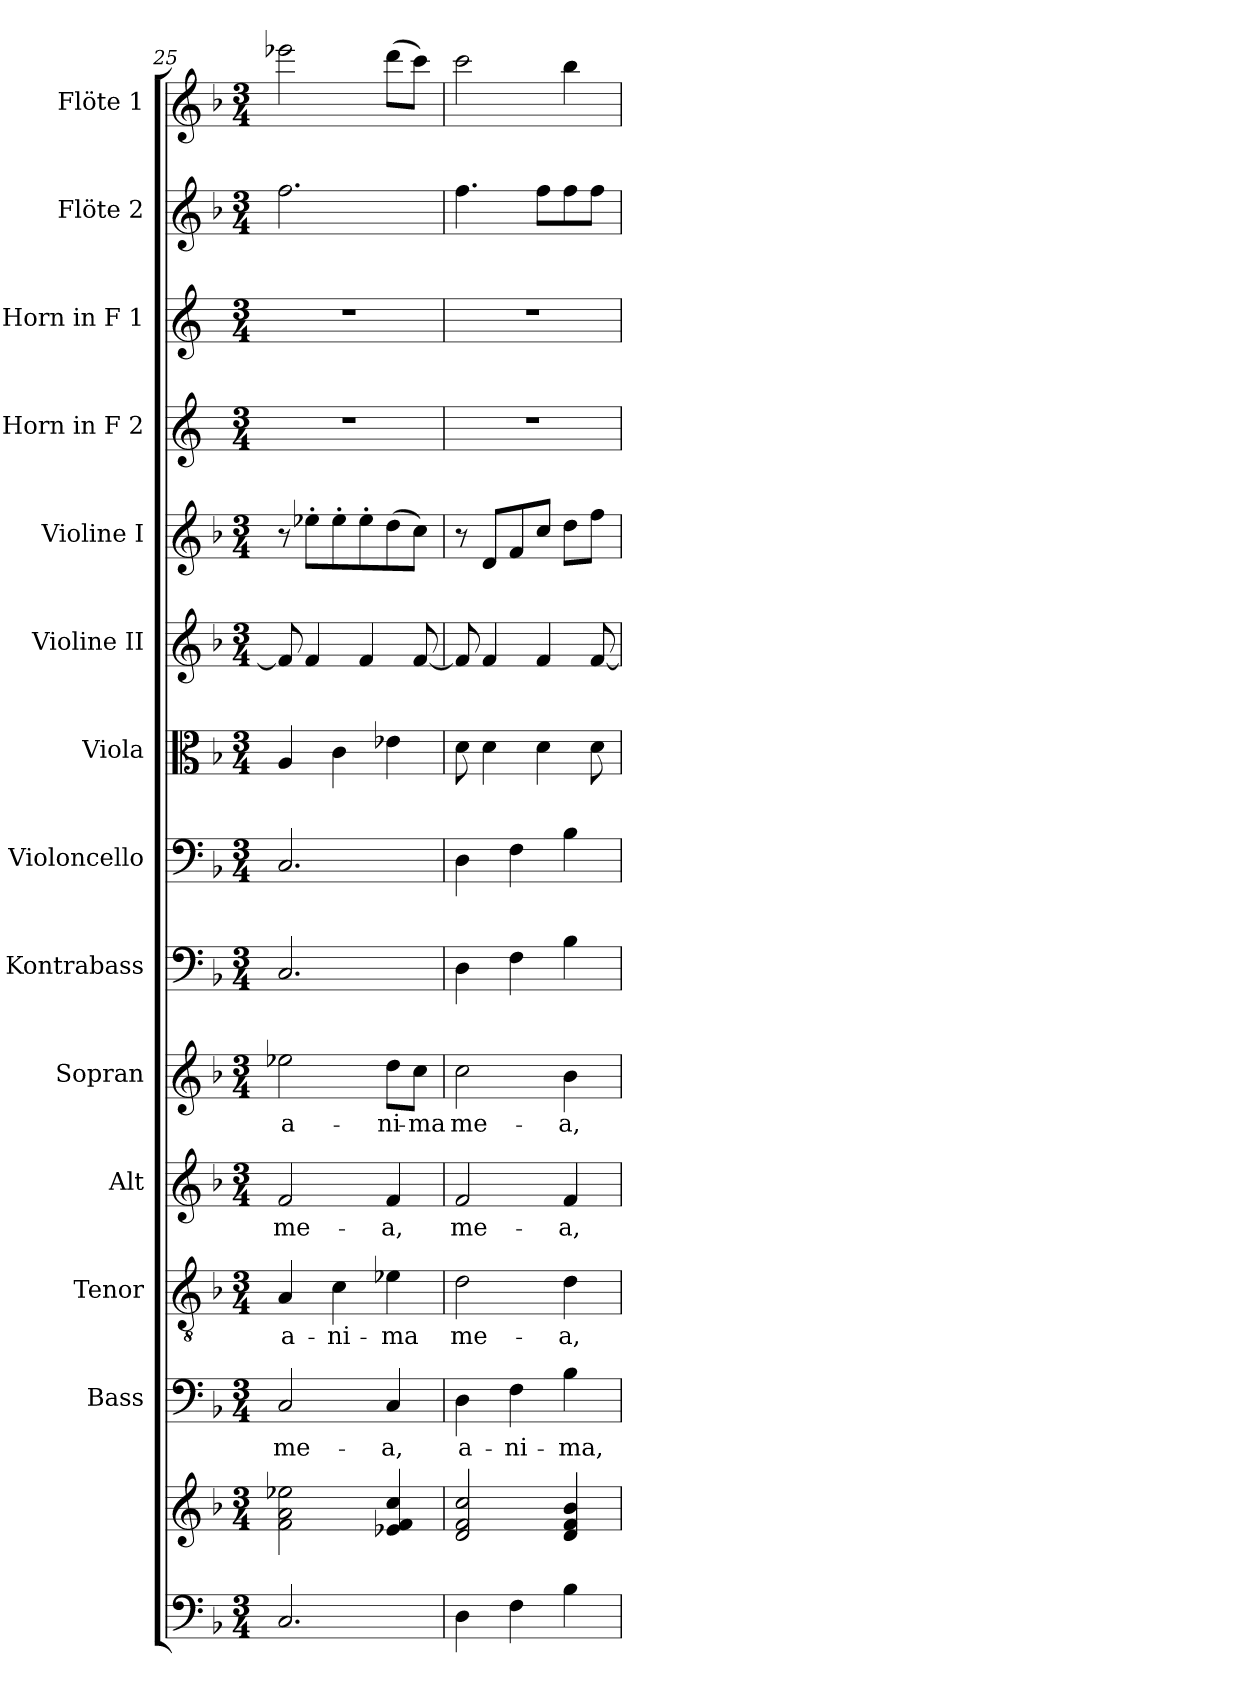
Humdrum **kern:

**kern	**kern	**kern	**text	**kern	**text	**kern	**text	**kern	**text	**kern	**kern	**kern	**kern	**kern	**kern	**kern	**kern	**kern
*part14	*part14	*part13	*part13	*part12	*part12	*part11	*part11	*part10	*part10	*part9	*part8	*part7	*part6	*part5	*part4	*part3	*part2	*part1
*staff15	*staff14	*staff13	*staff13	*staff12	*staff12	*staff11	*staff11	*staff10	*staff10	*staff9	*staff8	*staff7	*staff6	*staff5	*staff4	*staff3	*staff2	*staff1
*	*	*I"Bass	*	*I"Tenor	*	*I"Alt	*	*I"Sopran	*	*I"Kontrabass	*I"Violoncello	*I"Viola	*I"Violine II	*I"Violine I	*I"Horn in F 2	*I"Horn in F 1	*I"Flöte 2	*I"Flöte 1
*	*	*I'B.	*	*I'T.	*	*I'A.	*	*I'S.	*	*I'Kb.	*I'Vc.	*I'Vla.	*I'Vl. II	*I'Vl. I	*	*	*I'Fl. 2	*I'Fl. 1
!!LO:PB:g=z
*clefF4	*clefG2	*clefF4	*	*clefGv2	*	*clefG2	*	*clefG2	*	*clefF4	*clefF4	*clefC3	*clefG2	*clefG2	*clefG2	*clefG2	*clefG2	*clefG2
*	*	*	*	*	*	*	*	*	*	*ITrd7c12	*	*	*	*	*ITrd4c7	*ITrd4c7	*	*
*k[b-]	*k[b-]	*k[b-]	*	*k[b-]	*	*k[b-]	*	*k[b-]	*	*k[b-]	*k[b-]	*k[b-]	*k[b-]	*k[b-]	*k[b-]	*k[b-]	*k[b-]	*k[b-]
*F:	*F:	*F:	*	*F:	*	*F:	*	*F:	*	*F:	*F:	*F:	*F:	*F:	*F:	*F:	*F:	*F:
*M3/4	*M3/4	*M3/4	*	*M3/4	*	*M3/4	*	*M3/4	*	*M3/4	*M3/4	*M3/4	*M3/4	*M3/4	*M3/4	*M3/4	*M3/4	*M3/4
=25	=25	=25	=25	=25	=25	=25	=25	=25	=25	=25	=25	=25	=25	=25	=25	=25	=25	=25
!	!	!	!LO:LY:b	!	!LO:LY:b	!	!LO:LY:b	!	!LO:LY:b	!	!	!	!	!	!	!	!	!
2.C/	2f\ 2a\ 2ee-X\	2C/	me-	4A/	a-	2f/	me-	2ee-X\	a-	2.CC/	2.C/	4A/	8f/]	8r	2.r	2.r	2.ff\	2eee-X\
.	.	.	.	.	.	.	.	.	.	.	.	.	4f/	8ee-X'>\L	.	.	.	.
!	!	!	!	!	!LO:LY:b	!	!	!	!	!	!	!	!	!	!	!	!	!
.	.	.	.	4c\	-ni-	.	.	.	.	.	.	4c\	.	8ee-'>\	.	.	.	.
.	.	.	.	.	.	.	.	.	.	.	.	.	4f/	8ee-'>\	.	.	.	.
!	!	!	!LO:LY:b	!	!LO:LY:b	!	!LO:LY:b	!	!LO:LY:b	!	!	!	!	!	!	!	!	!
.	4e-X/ 4f/ 4cc/	4C/	-a,	4e-X\	-ma	4f/	-a,	8dd\L	-ni-	.	.	4e-X\	.	(>8dd\	.	.	.	(>8ddd\L
!	!	!	!	!	!	!	!	!	!LO:LY:b	!	!	!	!	!	!	!	!	!
.	.	.	.	.	.	.	.	8cc\J	-ma	.	.	.	[8f/	8cc\J)	.	.	.	8ccc\J)
=26	=26	=26	=26	=26	=26	=26	=26	=26	=26	=26	=26	=26	=26	=26	=26	=26	=26	=26
!	!	!	!LO:LY:b	!	!LO:LY:b	!	!LO:LY:b	!	!LO:LY:b	!	!	!	!	!	!	!	!	!
4D\	2d/ 2f/ 2cc/	4D\	a-	2d\	me-	2f/	me-	2cc\	me-	4DD\	4D\	8d\	8f/]	8r	2.r	2.r	4.ff\	2ccc\
.	.	.	.	.	.	.	.	.	.	.	.	4d\	4f/	8d/L	.	.	.	.
!	!	!	!LO:LY:b	!	!	!	!	!	!	!	!	!	!	!	!	!	!	!
4F\	.	4F\	-ni-	.	.	.	.	.	.	4FF\	4F\	.	.	8f/	.	.	.	.
.	.	.	.	.	.	.	.	.	.	.	.	4d\	4f/	8cc/J	.	.	8ff\L	.
!	!	!	!LO:LY:b	!	!LO:LY:b	!	!LO:LY:b	!	!LO:LY:b	!	!	!	!	!	!	!	!	!
4B-\	4d/ 4f/ 4b-/	4B-\	-ma,	4d\	-a,	4f/	-a,	4b-\	-a,	4BB-\	4B-\	.	.	8dd\L	.	.	8ff\	4bb-\
.	.	.	.	.	.	.	.	.	.	.	.	8d\	[8f/	8ff\J	.	.	8ff\J	.
=	=	=	=	=	=	=	=	=	=	=	=	=	=	=	=	=	=	=
*-	*-	*-	*-	*-	*-	*-	*-	*-	*-	*-	*-	*-	*-	*-	*-	*-	*-	*-
